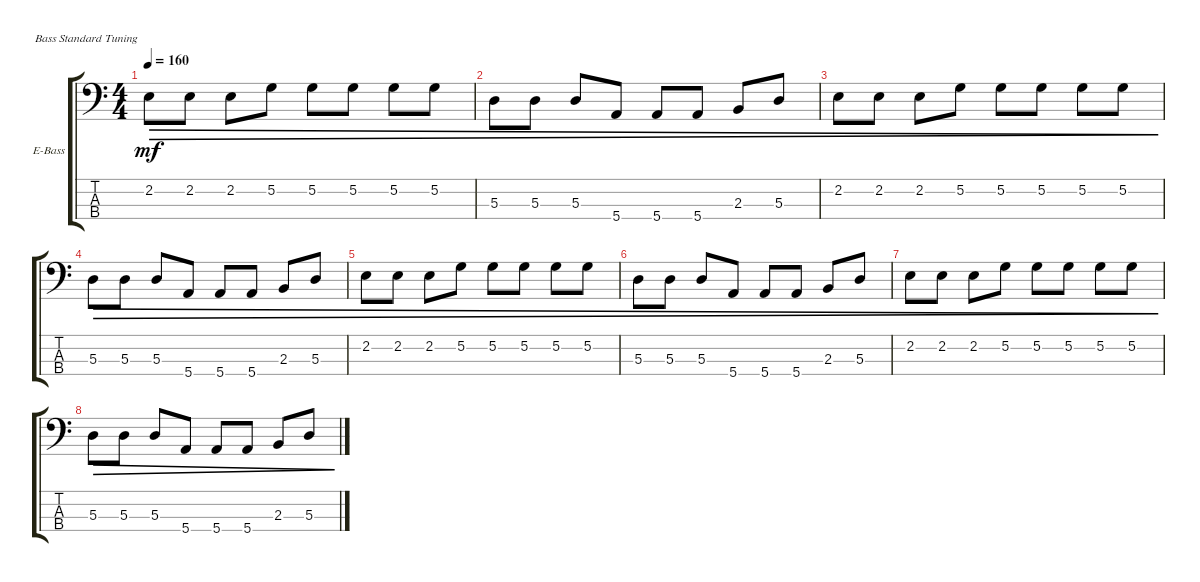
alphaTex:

\defaultSystemsLayout 4
\bracketExtendMode groupsimilarinstruments
\firstSystemTrackNameOrientation horizontal
\otherSystemsTrackNameOrientation horizontal
\track ("Electric Bass" "E-Bass") {instrument electricbassfinger}
\staff {score tabs}
\tuning (G2 D2 A1 E1)
\ts (4 4)
\tempo 160
\clef f4
\scale
0.333333
\ks c
2.2.8{dec dy mf} 2.2.8{dec} 2.2.8{dec} 5.2.8{dec} 5.2.8{dec} 5.2.8{dec} 5.2.8{dec} 5.2.8{dec} |
\scale
0.333333 5.3.8{dec} 5.3.8{dec} 5.3.8{dec} 5.4.8{dec} 5.4.8{dec} 5.4.8{dec} 2.3.8{dec} 5.3.8{dec} |
\scale
0.333333 2.2.8{dec} 2.2.8{dec} 2.2.8{dec} 5.2.8{dec} 5.2.8{dec} 5.2.8{dec} 5.2.8{dec} 5.2.8{dec} |
5.3.8{dec} 5.3.8{dec} 5.3.8{dec} 5.4.8{dec} 5.4.8{dec} 5.4.8{dec} 2.3.8{dec} 5.3.8{dec} |
2.2.8{dec} 2.2.8{dec} 2.2.8{dec} 5.2.8{dec} 5.2.8{dec} 5.2.8{dec} 5.2.8{dec} 5.2.8{dec} |
5.3.8{dec} 5.3.8{dec} 5.3.8{dec} 5.4.8{dec} 5.4.8{dec} 5.4.8{dec} 2.3.8{dec} 5.3.8{dec} |
2.2.8{dec} 2.2.8{dec} 2.2.8{dec} 5.2.8{dec} 5.2.8{dec} 5.2.8{dec} 5.2.8{dec} 5.2.8{dec} |
5.3.8{dec} 5.3.8{dec} 5.3.8{dec} 5.4.8{dec} 5.4.8{dec} 5.4.8{dec} 2.3.8{dec} 5.3.8{dec}
